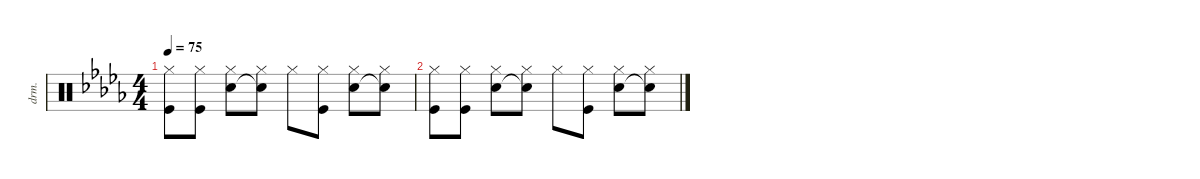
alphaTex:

\defaultSystemsLayout 4
\hideDynamics
\bracketExtendMode nobrackets
\otherSystemsTrackNameOrientation horizontal
\track ("Drumkit" "drm.") {instrument percussion}
\staff {score}
\articulation defaults
\ts (4 4)
\tempo 75
\clef neutral
\ks db
("Kick (hit)"{acc forcenatural} "Hi-Hat (closed)"{acc forcenatural}).8{dy pp beam Down} ("Kick (hit)"{acc forcenatural} "Hi-Hat (closed)"{acc forcenatural}).8{beam Down} ("Snare (hit) 2"{acc forcenatural} "Hi-Hat (closed)"{acc forcenatural}).8{beam Down} ("Snare (hit) 2"{t acc forcenatural} "Hi-Hat (closed)"{acc forcenatural}).8{beam Down} "Hi-Hat (closed)"{acc forcenatural}.8{beam Down} ("Kick (hit)"{acc forcenatural} "Hi-Hat (closed)"{acc forcenatural}).8{beam Down} ("Snare (hit) 2"{acc forcenatural} "Hi-Hat (closed)"{acc forcenatural}).8{beam Down} ("Snare (hit) 2"{t acc forcenatural} "Hi-Hat (closed)"{acc forcenatural}).8{beam Down} |
("Kick (hit)"{acc forcenatural} "Hi-Hat (closed)"{acc forcenatural}).8{beam Down} ("Kick (hit)"{acc forcenatural} "Hi-Hat (closed)"{acc forcenatural}).8{beam Down} ("Snare (hit) 2"{acc forcenatural} "Hi-Hat (closed)"{acc forcenatural}).8{beam Down} ("Snare (hit) 2"{t acc forcenatural} "Hi-Hat (closed)"{acc forcenatural}).8{beam Down} "Hi-Hat (closed)"{acc forcenatural}.8{beam Down} ("Kick (hit)"{acc forcenatural} "Hi-Hat (closed)"{acc forcenatural}).8{beam Down} ("Snare (hit) 2"{acc forcenatural} "Hi-Hat (closed)"{acc forcenatural}).8{beam Down} ("Snare (hit) 2"{t acc forcenatural} "Hi-Hat (closed)"{acc forcenatural}).8{beam Down}
